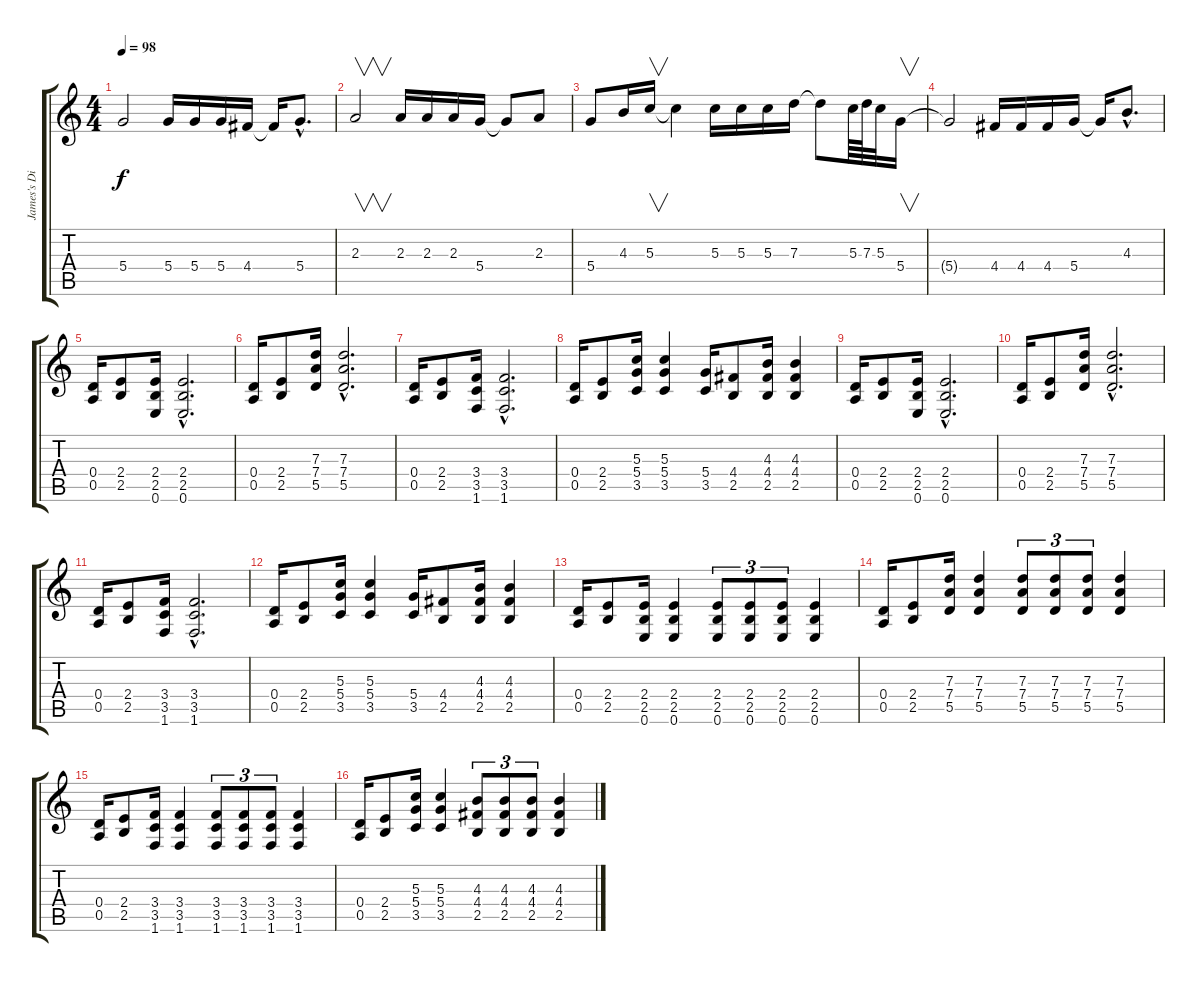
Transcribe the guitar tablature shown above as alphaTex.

\track ("James's Distorsion" "James's Di") {instrument distortionguitar}
\staff {score tabs}
\tuning (E4 B3 G3 D3 A2 E2) {hide}
\ts (4 4)
\tempo 98
\clef g2
\ks c
5.4{t}.2{dy f} 5.4.16 5.4.16 5.4.16 4.4.16 4.4{t}.16 5.4{hac}.8{d} |
2.3.2{v} 2.3.16 2.3.16 2.3.16 5.4.16 5.4{t}.8 2.3.8 |
5.4.8 4.3.16 5.3.16{v} 5.3{t}.4 5.3.16 5.3.16 5.3.16 7.3.16 7.3{t}.8 5.3.64 7.3.64 5.3.32 5.4.16{v} |
5.4{t}.2 4.4.16 4.4.16 4.4.16 5.4.16 5.4{t}.16 4.3{hac}.8{d} |
(0.4 0.5).16 (2.4 2.5).8 (2.4 2.5 0.6).16 (2.4{hac} 2.5{hac} 0.6{hac}).2{d} |
(0.4 0.5).16 (2.4 2.5).8 (7.3 7.4 5.5).16 (7.3{hac} 7.4{hac} 5.5{hac}).2{d} |
(0.4 0.5).16 (2.4 2.5).8 (3.4 3.5 1.6).16 (3.4{hac} 3.5{hac} 1.6{hac}).2{d} |
(0.4 0.5).16 (2.4 2.5).8 (5.3 5.4 3.5).16 (5.3 5.4 3.5).4 (5.4 3.5).16 (4.4 2.5).8 (4.3 4.4 2.5).16 (4.3 4.4 2.5).4 |
(0.4 0.5).16 (2.4 2.5).8 (2.4 2.5 0.6).16 (2.4{hac} 2.5{hac} 0.6{hac}).2{d} |
(0.4 0.5).16 (2.4 2.5).8 (7.3 7.4 5.5).16 (7.3{hac} 7.4{hac} 5.5{hac}).2{d} |
(0.4 0.5).16 (2.4 2.5).8 (3.4 3.5 1.6).16 (3.4{hac} 3.5{hac} 1.6{hac}).2{d} |
(0.4 0.5).16 (2.4 2.5).8 (5.3 5.4 3.5).16 (5.3 5.4 3.5).4 (5.4 3.5).16 (4.4 2.5).8 (4.3 4.4 2.5).16 (4.3 4.4 2.5).4 |
(0.4 0.5).16 (2.4 2.5).8 (2.4 2.5 0.6).16 (2.4 2.5 0.6).4 (2.4 2.5 0.6).8{tu (3 2)} (2.4 2.5 0.6).8{tu (3 2)} (2.4 2.5 0.6).8{tu (3 2)} (2.4 2.5 0.6).4 |
(0.4 0.5).16 (2.4 2.5).8 (7.3 7.4 5.5).16 (7.3 7.4 5.5).4 (7.3 7.4 5.5).8{tu (3 2)} (7.3 7.4 5.5).8{tu (3 2)} (7.3 7.4 5.5).8{tu (3 2)} (7.3 7.4 5.5).4 |
(0.4 0.5).16 (2.4 2.5).8 (3.4 3.5 1.6).16 (3.4 3.5 1.6).4 (3.4 3.5 1.6).8{tu (3 2)} (3.4 3.5 1.6).8{tu (3 2)} (3.4 3.5 1.6).8{tu (3 2)} (3.4 3.5 1.6).4 |
(0.4 0.5).16 (2.4 2.5).8 (5.3 5.4 3.5).16 (5.3 5.4 3.5).4 (4.3 4.4 2.5).8{tu (3 2)} (4.3 4.4 2.5).8{tu (3 2)} (4.3 4.4 2.5).8{tu (3 2)} (4.3 4.4 2.5).4
